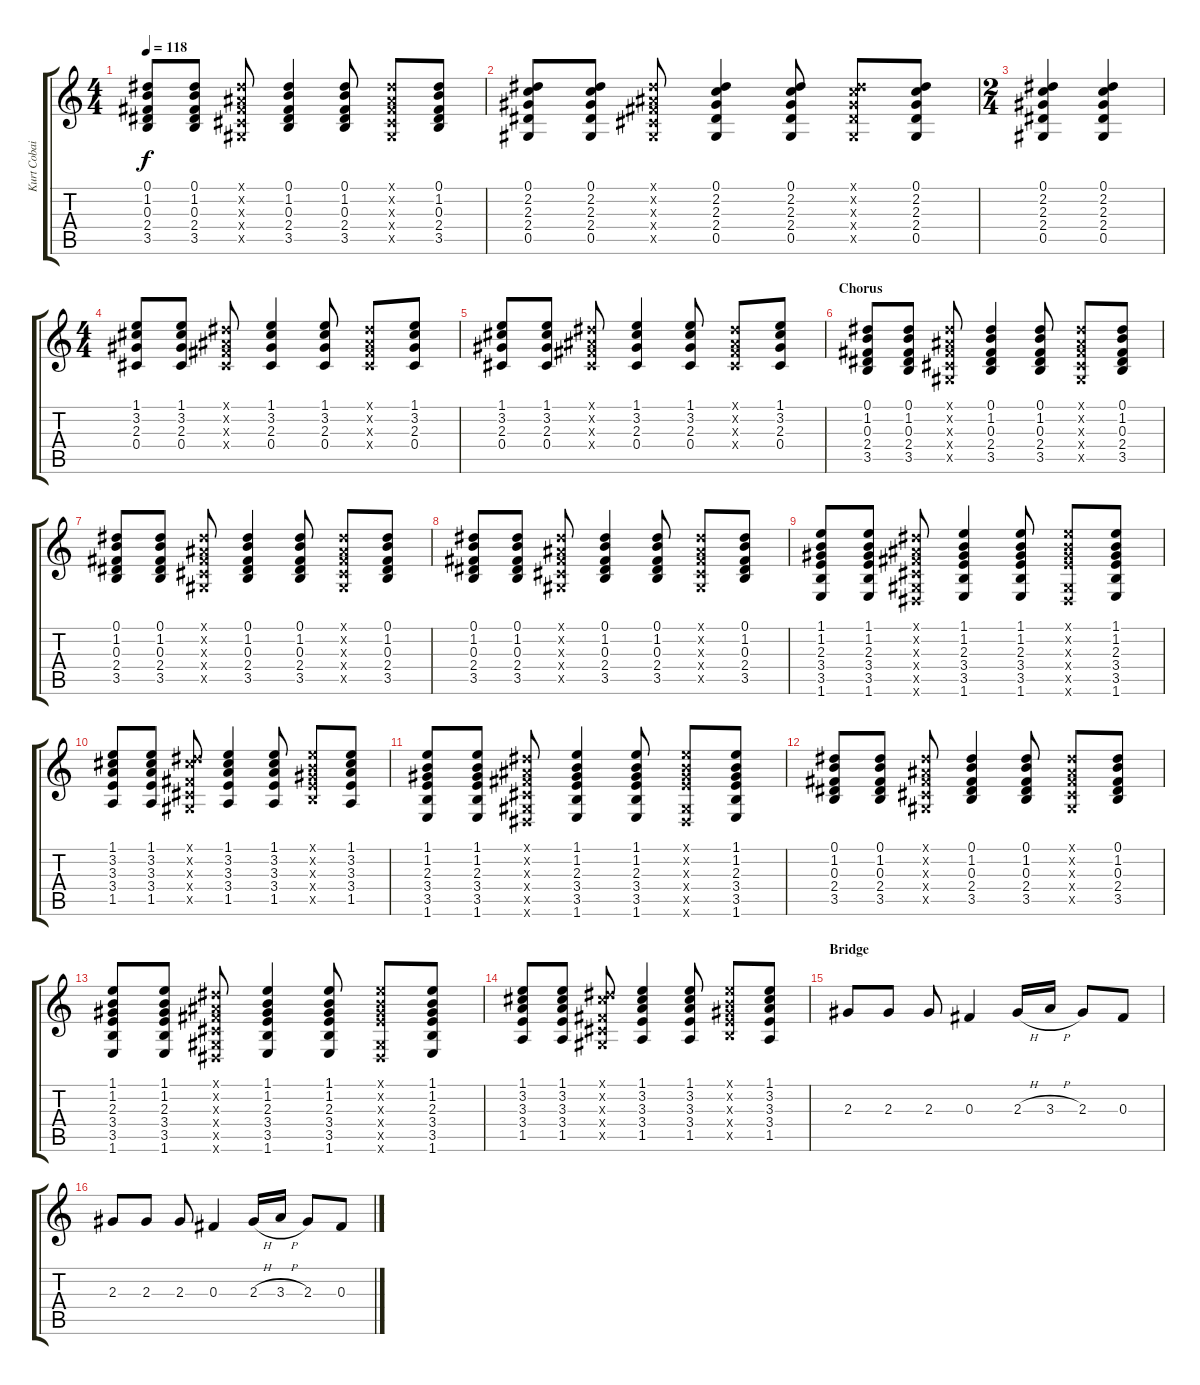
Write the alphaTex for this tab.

\track ("Kurt Cobain - Distortion Guitar" "Kurt Cobai") {instrument distortionguitar}
\staff {score tabs}
\tuning (Eb4 Bb3 Gb3 Db3 Ab2 Eb2) {hide}
\ts (4 4)
\tempo 118
\clef g2
\ks c
(0.1 1.2 0.3 2.4 3.5).8{dy f} (0.1 1.2 0.3 2.4 3.5).8 (0.1{x} 0.2{x} 0.3{x} 0.4{x} 0.5{x}).8 (0.1 1.2 0.3 2.4 3.5).4 (0.1 1.2 0.3 2.4 3.5).8 (0.1{x} 0.2{x} 0.3{x} 0.4{x} 0.5{x}).8 (0.1 1.2 0.3 2.4 3.5).8 |
(0.1 2.2 2.3 2.4 0.5).8 (0.1 2.2 2.3 2.4 0.5).8 (0.1{x} 0.2{x} 0.3{x} 0.4{x} 0.5{x}).8 (0.1 2.2 2.3 2.4 0.5).4 (0.1 2.2 2.3 2.4 0.5).8 (0.1{x} 2.2{x} 2.3{x} 2.4{x} 0.5{x}).8 (0.1 2.2 2.3 2.4 0.5).8 |
\ts (2 4)
(0.1 2.2 2.3 2.4 0.5).4 (0.1 2.2 2.3 2.4 0.5).4 |
\ts (4 4)
(1.1 3.2 2.3 0.4).8 (1.1 3.2 2.3 0.4).8 (0.1{x} 0.2{x} 0.3{x} 0.4{x}).8 (1.1 3.2 2.3 0.4).4 (1.1 3.2 2.3 0.4).8 (0.1{x} 0.2{x} 0.3{x} 0.4{x}).8 (1.1 3.2 2.3 0.4).8 |
(1.1 3.2 2.3 0.4).8 (1.1 3.2 2.3 0.4).8 (0.1{x} 0.2{x} 0.3{x} 0.4{x}).8 (1.1 3.2 2.3 0.4).4 (1.1 3.2 2.3 0.4).8 (0.1{x} 0.2{x} 0.3{x} 0.4{x}).8 (1.1 3.2 2.3 0.4).8 |
\section ("" "Chorus")
(0.1 1.2 0.3 2.4 3.5).8 (0.1 1.2 0.3 2.4 3.5).8 (0.1{x} 0.2{x} 0.3{x} 0.4{x} 0.5{x}).8 (0.1 1.2 0.3 2.4 3.5).4 (0.1 1.2 0.3 2.4 3.5).8 (0.1{x} 0.2{x} 0.3{x} 0.4{x} 0.5{x}).8 (0.1 1.2 0.3 2.4 3.5).8 |
(0.1 1.2 0.3 2.4 3.5).8 (0.1 1.2 0.3 2.4 3.5).8 (0.1{x} 0.2{x} 0.3{x} 0.4{x} 0.5{x}).8 (0.1 1.2 0.3 2.4 3.5).4 (0.1 1.2 0.3 2.4 3.5).8 (0.1{x} 0.2{x} 0.3{x} 0.4{x} 0.5{x}).8 (0.1 1.2 0.3 2.4 3.5).8 |
(0.1 1.2 0.3 2.4 3.5).8 (0.1 1.2 0.3 2.4 3.5).8 (0.1{x} 0.2{x} 0.3{x} 0.4{x} 0.5{x}).8 (0.1 1.2 0.3 2.4 3.5).4 (0.1 1.2 0.3 2.4 3.5).8 (0.1{x} 0.2{x} 0.3{x} 0.4{x} 0.5{x}).8 (0.1 1.2 0.3 2.4 3.5).8 |
(1.1 1.2 2.3 3.4 3.5 1.6).8 (1.1 1.2 2.3 3.4 3.5 1.6).8 (0.1{x} 0.2{x} 0.3{x} 0.4{x} 0.5{x} 0.6{x}).8 (1.1 1.2 2.3 3.4 3.5 1.6).4 (1.1 1.2 2.3 3.4 3.5 1.6).8 (1.1{x} 1.2{x} 2.3{x} 3.4{x} 0.5{x} 0.6{x}).8 (1.1 1.2 2.3 3.4 3.5 1.6).8 |
(1.1 3.2 3.3 3.4 1.5).8 (1.1 3.2 3.3 3.4 1.5).8 (0.1{x} 3.2{x} 0.3{x} 0.4{x} 0.5{x}).8 (1.1 3.2 3.3 3.4 1.5).4 (1.1 3.2 3.3 3.4 1.5).8 (1.1{x} 1.2{x} 2.3{x} 3.4{x} 3.5{x}).8 (1.1 3.2 3.3 3.4 1.5).8 |
(1.1 1.2 2.3 3.4 3.5 1.6).8 (1.1 1.2 2.3 3.4 3.5 1.6).8 (0.1{x} 0.2{x} 0.3{x} 0.4{x} 0.5{x} 0.6{x}).8 (1.1 1.2 2.3 3.4 3.5 1.6).4 (1.1 1.2 2.3 3.4 3.5 1.6).8 (1.1{x} 1.2{x} 2.3{x} 3.4{x} 0.5{x} 0.6{x}).8 (1.1 1.2 2.3 3.4 3.5 1.6).8 |
(0.1 1.2 0.3 2.4 3.5).8 (0.1 1.2 0.3 2.4 3.5).8 (0.1{x} 0.2{x} 0.3{x} 0.4{x} 0.5{x}).8 (0.1 1.2 0.3 2.4 3.5).4 (0.1 1.2 0.3 2.4 3.5).8 (0.1{x} 0.2{x} 0.3{x} 0.4{x} 0.5{x}).8 (0.1 1.2 0.3 2.4 3.5).8 |
(1.1 1.2 2.3 3.4 3.5 1.6).8 (1.1 1.2 2.3 3.4 3.5 1.6).8 (0.1{x} 0.2{x} 0.3{x} 0.4{x} 0.5{x} 0.6{x}).8 (1.1 1.2 2.3 3.4 3.5 1.6).4 (1.1 1.2 2.3 3.4 3.5 1.6).8 (1.1{x} 1.2{x} 2.3{x} 3.4{x} 0.5{x} 0.6{x}).8 (1.1 1.2 2.3 3.4 3.5 1.6).8 |
(1.1 3.2 3.3 3.4 1.5).8 (1.1 3.2 3.3 3.4 1.5).8 (0.1{x} 3.2{x} 0.3{x} 0.4{x} 0.5{x}).8 (1.1 3.2 3.3 3.4 1.5).4 (1.1 3.2 3.3 3.4 1.5).8 (1.1{x} 1.2{x} 2.3{x} 3.4{x} 3.5{x}).8 (1.1 3.2 3.3 3.4 1.5).8 |
\section ("" "Bridge")
2.3.8{volume 16 instrument distortionguitar} 2.3.8 2.3.8 0.3.4 2.3{h}.16 3.3{h}.16 2.3.8 0.3.8 |
2.3.8 2.3.8 2.3.8 0.3.4 2.3{h}.16 3.3{h}.16 2.3.8 0.3.8
